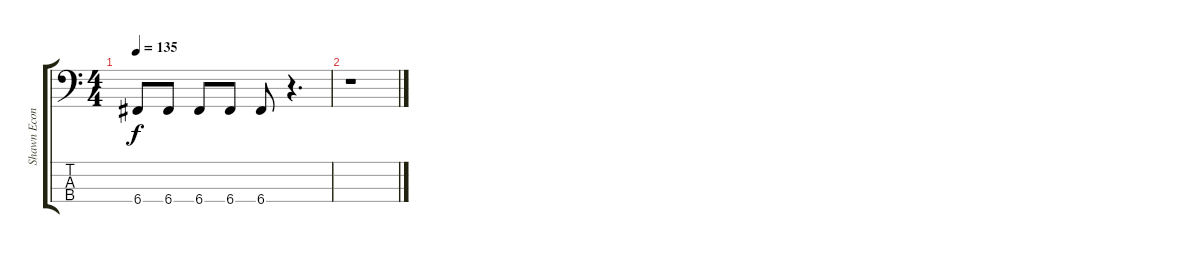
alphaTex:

\track ("Shawn Economaki " "Shawn Econ") {instrument electricbasspick}
\staff {score tabs}
\tuning (F2 C2 G1 C1) {hide}
\ts (4 4)
\tempo 135
\clef f4
\ks c
6.4.8{dy f} 6.4.8 6.4.8 6.4.8 6.4.8 r.4{d} |
r.1
